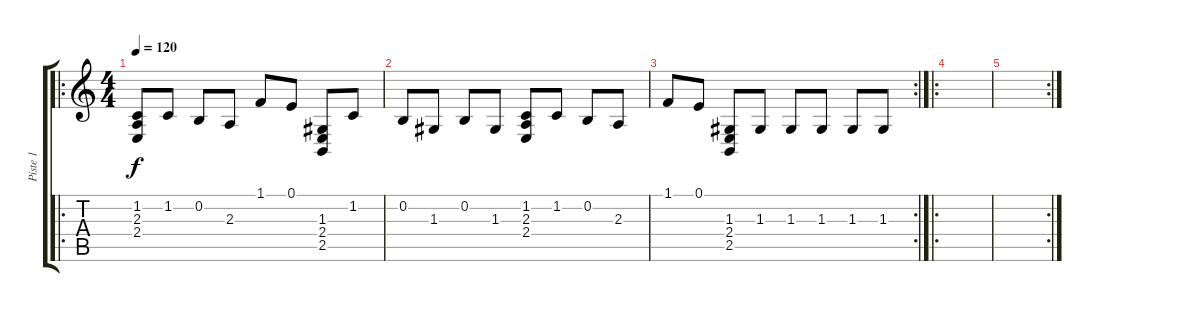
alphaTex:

\track ("Piste 1" "Piste 1") {instrument acousticgrandpiano}
\staff {score tabs}
\tuning (E4 B3 G3 D3 A2 E2) {hide}
\ro
\ts (4 4)
\tempo 120
\clef g2
\ks c
(1.2 2.3 2.4).8{dy f instrument lead8bassandlead} 1.2.8 0.2.8 2.3.8 1.1.8 0.1.8 (1.3 2.4 2.5).8 1.2.8 |
0.2.8 1.3.8 0.2.8 1.3.8 (1.2 2.3 2.4).8 1.2.8 0.2.8 2.3.8 |
\rc 2
1.1.8 0.1.8 (1.3 2.4 2.5).8 1.3.8 1.3.8 1.3.8 1.3.8 1.3.8 |
\ro
|
\rc 2
